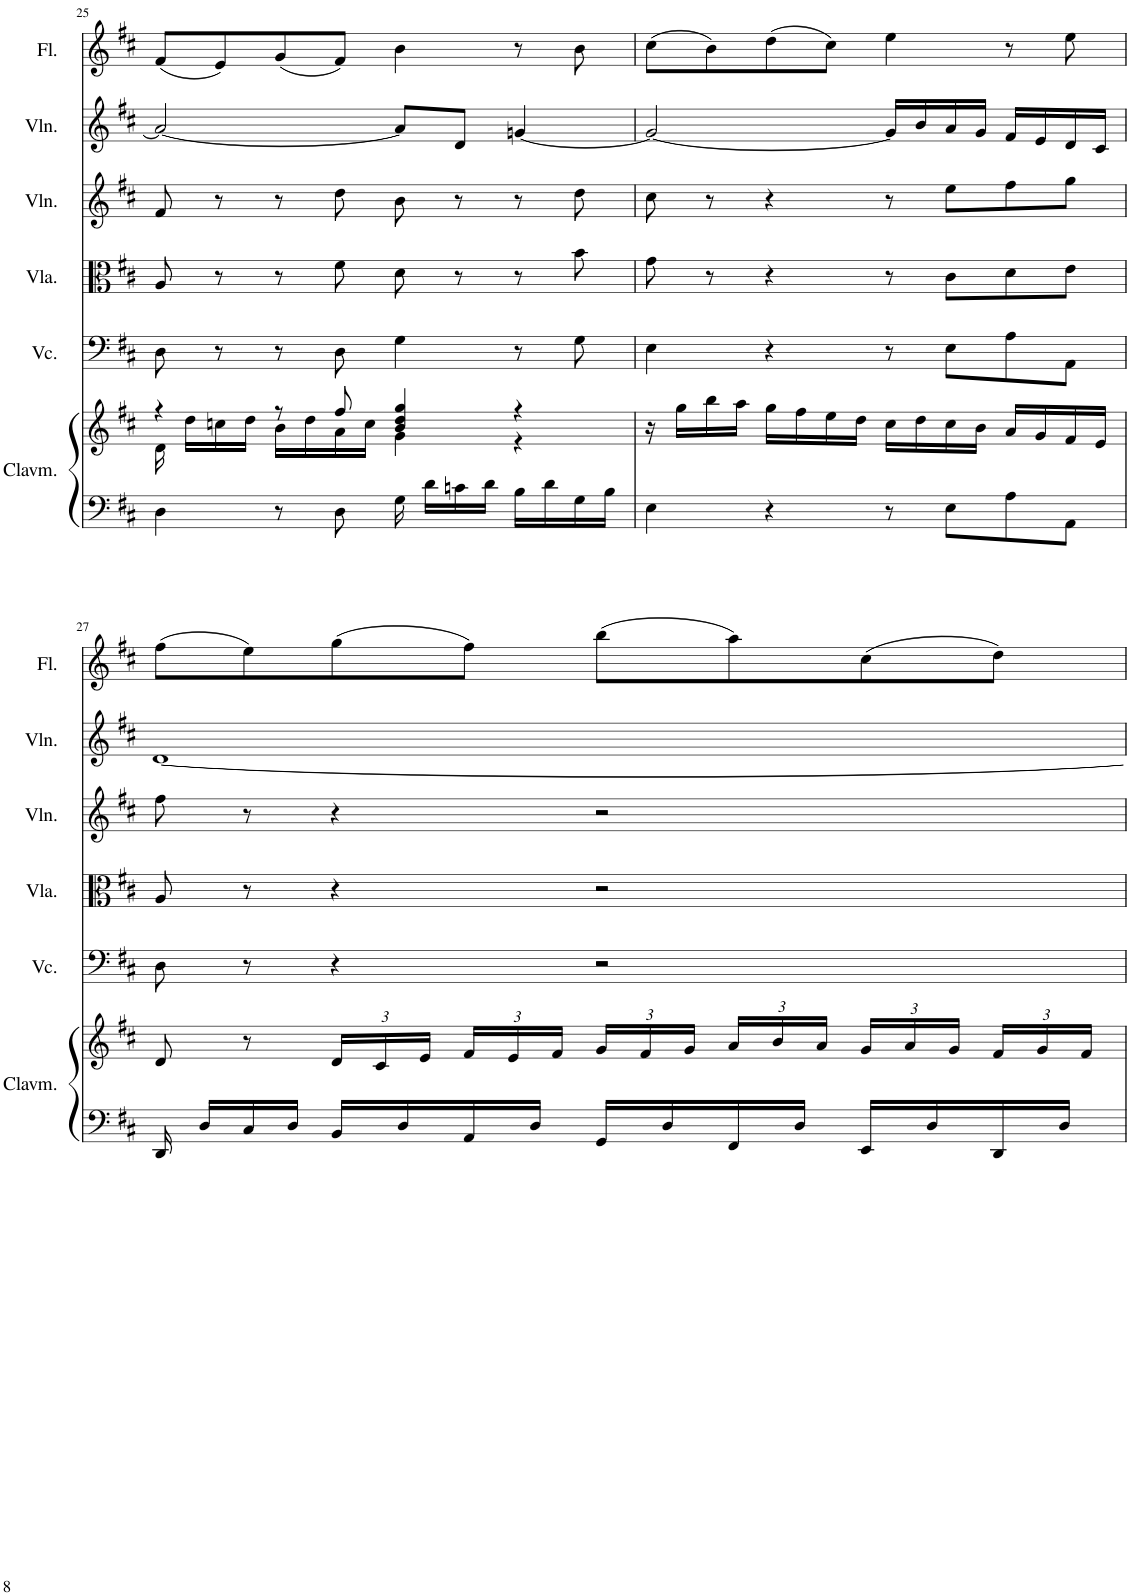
**kern	**kern	**kern	**kern	**kern	**kern	**kern
*part6	*part6	*part5	*part4	*part3	*part2	*part1
*staff7	*staff6	*staff5	*staff4	*staff3	*staff2	*staff1
*I"Clavicémbalo	*	*I"Violonchelo	*I"Viola	*I"Violín	*I"Violín	*I"Flauta
*I'Clavm.	*	*I'Vc.	*I'Vla.	*I'Vln.	*I'Vln.	*I'Fl.
!!LO:PB:g=z
*clefF4	*clefG2	*clefF4	*clefC3	*clefG2	*clefG2	*clefG2
*k[f#c#]	*k[f#c#]	*k[f#c#]	*k[f#c#]	*k[f#c#]	*k[f#c#]	*k[f#c#]
*M2/2	*M2/2	*M2/2	*M2/2	*M2/2	*M2/2	*M2/2
*met(c|)	*met(c|)	*met(c|)	*met(c|)	*met(c|)	*met(c|)	*met(c|)
=25	=25	=25	=25	=25	=25	=25
*	*^	*	*	*	*	*
4D\	4r	16d\	8D\	8A/	8f#/	2a/_	(8f#/L
.	.	16dd\LL	.	.	.	.	.
.	.	16ccn\	8r	8r	8r	.	8e/)
.	.	16dd\JJ	.	.	.	.	.
8r	8r	16b\LL	8r	8r	8r	.	(8g/
.	.	16dd\	.	.	.	.	.
8D\	8ff#/	16a\	8D\	8f#\	8dd\	.	8f#/J)
.	.	16cc\JJ	.	.	.	.	.
16G\	4b/ 4dd/ 4gg/	4g\	4G\	8d\	8b\	8a/L]	4b\
16d\LL	.	.	.	.	.	.	.
16cn\	.	.	.	8r	8r	8d/J	.
16d\JJ	.	.	.	.	.	.	.
16B\LL	4r	4r	8r	8r	8r	[4gn/	8r
16d\	.	.	.	.	.	.	.
16G\	.	.	8G\	8b\	8dd\	.	8b\
16B\JJ	.	.	.	.	.	.	.
*	*v	*v	*	*	*	*	*
=26	=26	=26	=26	=26	=26	=26
4E\	16r	4E\	8g\	8cc#\	2g/_	(8cc#\L
.	16gg\LL	.	.	.	.	.
.	16bb\	.	8r	8r	.	8b\)
.	16aa\JJ	.	.	.	.	.
4r	16gg\LL	4r	4r	4r	.	(8dd\
.	16ff#\	.	.	.	.	.
.	16ee\	.	.	.	.	8cc#\J)
.	16dd\JJ	.	.	.	.	.
8r	16cc#\LL	8r	8r	8r	16g/LL]	4ee\
.	16dd\	.	.	.	16b/	.
8E\L	16cc#\	8E\L	8c#\L	8ee\L	16a/	.
.	16b\JJ	.	.	.	16g/JJ	.
8A\	16a/LL	8A\	8d\	8ff#\	16f#/LL	8r
.	16g/	.	.	.	16e/	.
8AA\J	16f#/	8AA\J	8e\J	8gg\J	16d/	8ee\
.	16e/JJ	.	.	.	16c#/JJ	.
!!LO:LB:g=z
=27	=27	=27	=27	=27	=27	=27
16DD/	8d/	8D\	8A/	8ff#\	[1d	(8ff#\L
16D/LL	.	.	.	.	.	.
16C#/	8r	8r	8r	8r	.	8ee\)
16D/JJ	.	.	.	.	.	.
*	*Xbrackettup	*	*	*	*	*
16BB/LL	24d/LL	4r	4r	4r	.	(8gg\
.	24c#/	.	.	.	.	.
16D/	.	.	.	.	.	.
.	24e/JJ	.	.	.	.	.
16AA/	24f#/LL	.	.	.	.	8ff#\J)
.	24e/	.	.	.	.	.
16D/JJ	.	.	.	.	.	.
.	24f#/JJ	.	.	.	.	.
16GG/LL	24g/LL	2r	2r	2r	.	(8bb\L
.	24f#/	.	.	.	.	.
16D/	.	.	.	.	.	.
.	24g/JJ	.	.	.	.	.
16FF#/	24a/LL	.	.	.	.	8aa\)
.	24b/	.	.	.	.	.
16D/JJ	.	.	.	.	.	.
.	24a/JJ	.	.	.	.	.
16EE/LL	24g/LL	.	.	.	.	(8cc#\
.	24a/	.	.	.	.	.
16D/	.	.	.	.	.	.
.	24g/JJ	.	.	.	.	.
16DD/	24f#/LL	.	.	.	.	8dd\J)
.	24g/	.	.	.	.	.
16D/JJ	.	.	.	.	.	.
.	24f#/JJ	.	.	.	.	.
=	=	=	=	=	=	=
*-	*-	*-	*-	*-	*-	*-
